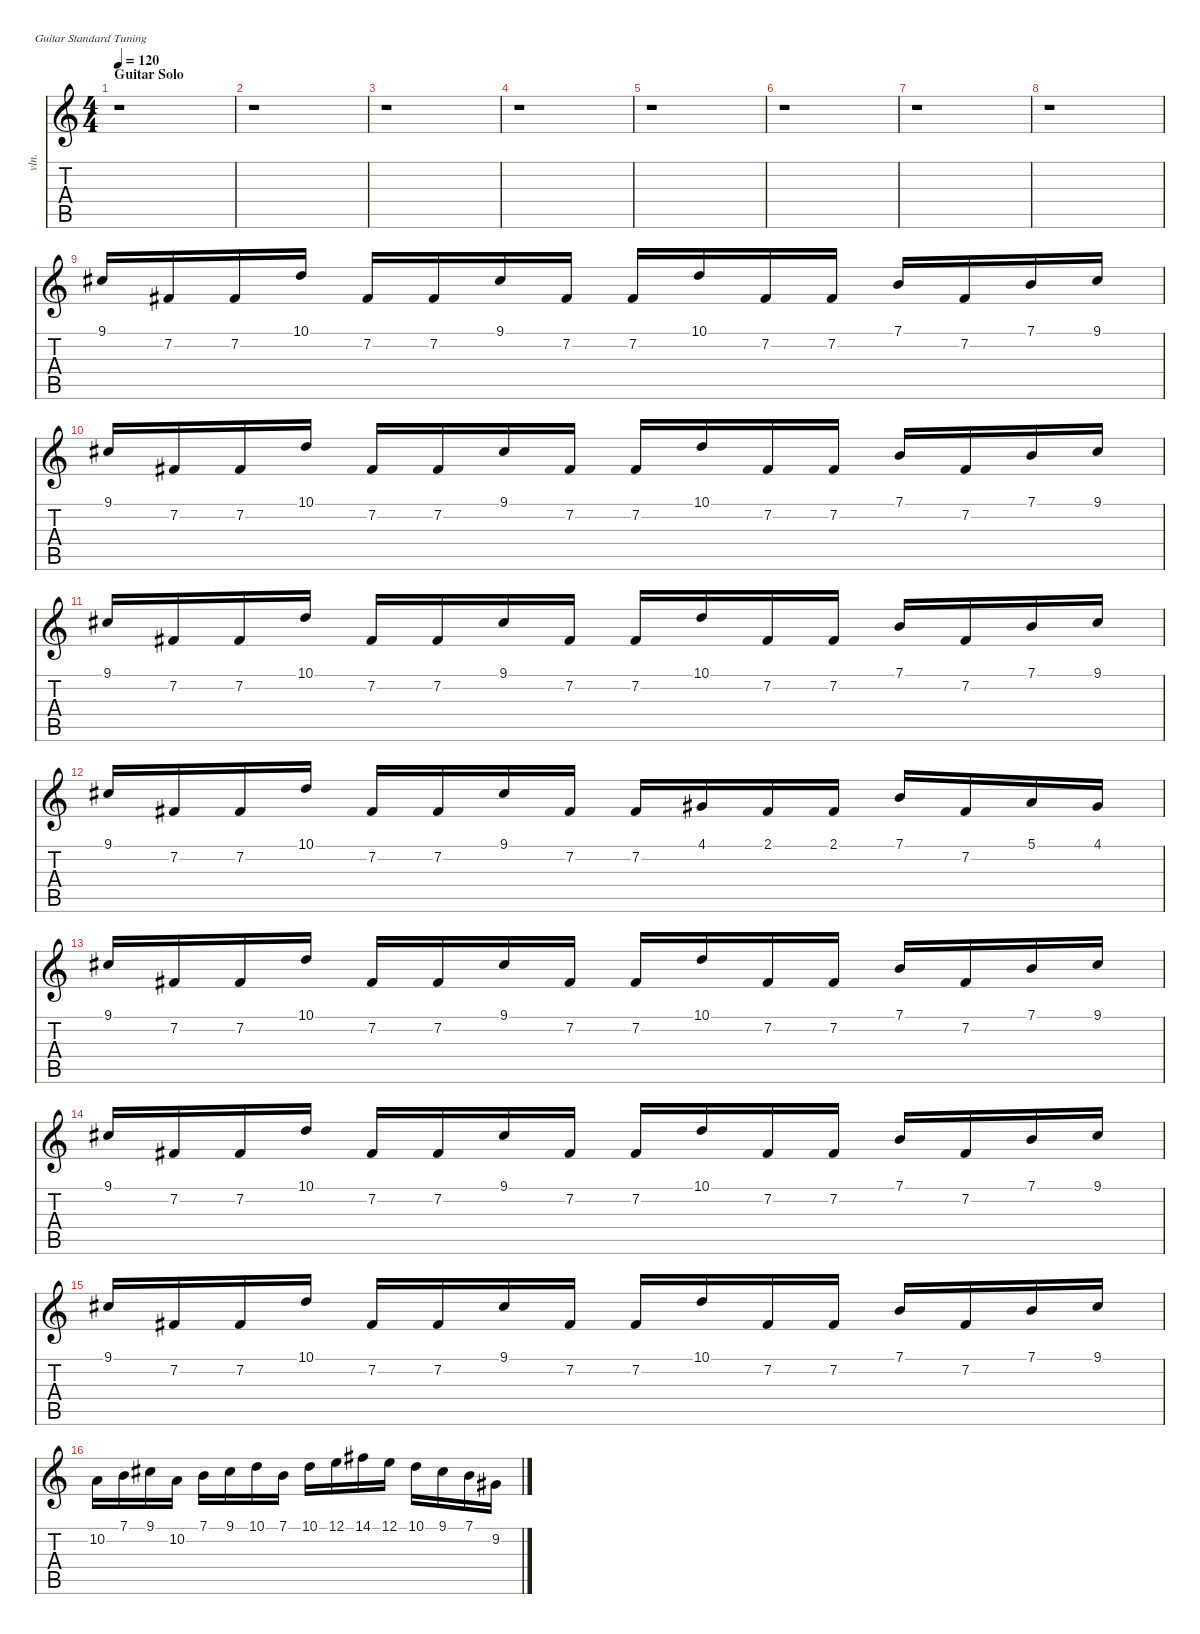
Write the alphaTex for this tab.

\defaultSystemsLayout 4
\hideDynamics
\bracketExtendMode nobrackets
\track ("Strings 2" "vln.") {instrument stringensemble1}
\staff {score tabs}
\tuning (E4 B3 G3 D3 A2 E2)
\ts (4 4)
\section ("" "Guitar Solo")
\tempo 120
\clef g2
\ks c
r.1{dy f beam Down} |
r.1{beam Down} |
r.1{beam Down} |
r.1{beam Down} |
r.1{beam Down} |
r.1{beam Down} |
r.1{beam Down} |
r.1{beam Down} |
9.1{acc #}.16{beam Up} 7.2{acc #}.16{beam Up} 7.2{acc #}.16{beam Up} 10.1.16{beam Up} 7.2{acc #}.16{beam Up} 7.2{acc #}.16{beam Up} 9.1{acc #}.16{beam Up} 7.2{acc #}.16{beam Up} 7.2{acc #}.16{beam Up} 10.1.16{beam Up} 7.2{acc #}.16{beam Up} 7.2{acc #}.16{beam Up} 7.1.16{beam Up} 7.2{acc #}.16{beam Up} 7.1.16{beam Up} 9.1{acc #}.16{beam Up} |
9.1{acc #}.16{beam Up} 7.2{acc #}.16{beam Up} 7.2{acc #}.16{beam Up} 10.1.16{beam Up} 7.2{acc #}.16{beam Up} 7.2{acc #}.16{beam Up} 9.1{acc #}.16{beam Up} 7.2{acc #}.16{beam Up} 7.2{acc #}.16{beam Up} 10.1.16{beam Up} 7.2{acc #}.16{beam Up} 7.2{acc #}.16{beam Up} 7.1.16{beam Up} 7.2{acc #}.16{beam Up} 7.1.16{beam Up} 9.1{acc #}.16{beam Up} |
9.1{acc #}.16{beam Up} 7.2{acc #}.16{beam Up} 7.2{acc #}.16{beam Up} 10.1.16{beam Up} 7.2{acc #}.16{beam Up} 7.2{acc #}.16{beam Up} 9.1{acc #}.16{beam Up} 7.2{acc #}.16{beam Up} 7.2{acc #}.16{beam Up} 10.1.16{beam Up} 7.2{acc #}.16{beam Up} 7.2{acc #}.16{beam Up} 7.1.16{beam Up} 7.2{acc #}.16{beam Up} 7.1.16{beam Up} 9.1{acc #}.16{beam Up} |
9.1{acc #}.16{beam Up} 7.2{acc #}.16{beam Up} 7.2{acc #}.16{beam Up} 10.1.16{beam Up} 7.2{acc #}.16{beam Up} 7.2{acc #}.16{beam Up} 9.1{acc #}.16{beam Up} 7.2{acc #}.16{beam Up} 7.2{acc #}.16{beam Up} 4.1{acc #}.16{beam Up} 2.1{acc #}.16{beam Up} 2.1{acc #}.16{beam Up} 7.1.16{beam Up} 7.2{acc #}.16{beam Up} 5.1.16{beam Up} 4.1{acc #}.16{beam Up} |
9.1{acc #}.16{beam Up} 7.2{acc #}.16{beam Up} 7.2{acc #}.16{beam Up} 10.1.16{beam Up} 7.2{acc #}.16{beam Up} 7.2{acc #}.16{beam Up} 9.1{acc #}.16{beam Up} 7.2{acc #}.16{beam Up} 7.2{acc #}.16{beam Up} 10.1.16{beam Up} 7.2{acc #}.16{beam Up} 7.2{acc #}.16{beam Up} 7.1.16{beam Up} 7.2{acc #}.16{beam Up} 7.1.16{beam Up} 9.1{acc #}.16{beam Up} |
9.1{acc #}.16{beam Up} 7.2{acc #}.16{beam Up} 7.2{acc #}.16{beam Up} 10.1.16{beam Up} 7.2{acc #}.16{beam Up} 7.2{acc #}.16{beam Up} 9.1{acc #}.16{beam Up} 7.2{acc #}.16{beam Up} 7.2{acc #}.16{beam Up} 10.1.16{beam Up} 7.2{acc #}.16{beam Up} 7.2{acc #}.16{beam Up} 7.1.16{beam Up} 7.2{acc #}.16{beam Up} 7.1.16{beam Up} 9.1{acc #}.16{beam Up} |
9.1{acc #}.16{beam Up} 7.2{acc #}.16{beam Up} 7.2{acc #}.16{beam Up} 10.1.16{beam Up} 7.2{acc #}.16{beam Up} 7.2{acc #}.16{beam Up} 9.1{acc #}.16{beam Up} 7.2{acc #}.16{beam Up} 7.2{acc #}.16{beam Up} 10.1.16{beam Up} 7.2{acc #}.16{beam Up} 7.2{acc #}.16{beam Up} 7.1.16{beam Up} 7.2{acc #}.16{beam Up} 7.1.16{beam Up} 9.1{acc #}.16{beam Up} |
10.2.16{beam Down} 7.1.16{beam Down} 9.1{acc #}.16{beam Down} 10.2.16{beam Down} 7.1.16{beam Down} 9.1{acc #}.16{beam Down} 10.1.16{beam Down} 7.1.16{beam Down} 10.1.16{beam Down} 12.1.16{beam Down} 14.1{acc #}.16{beam Down} 12.1.16{beam Down} 10.1.16{beam Down} 9.1{acc #}.16{beam Down} 7.1.16{beam Down} 9.2{acc #}.16{beam Down}
